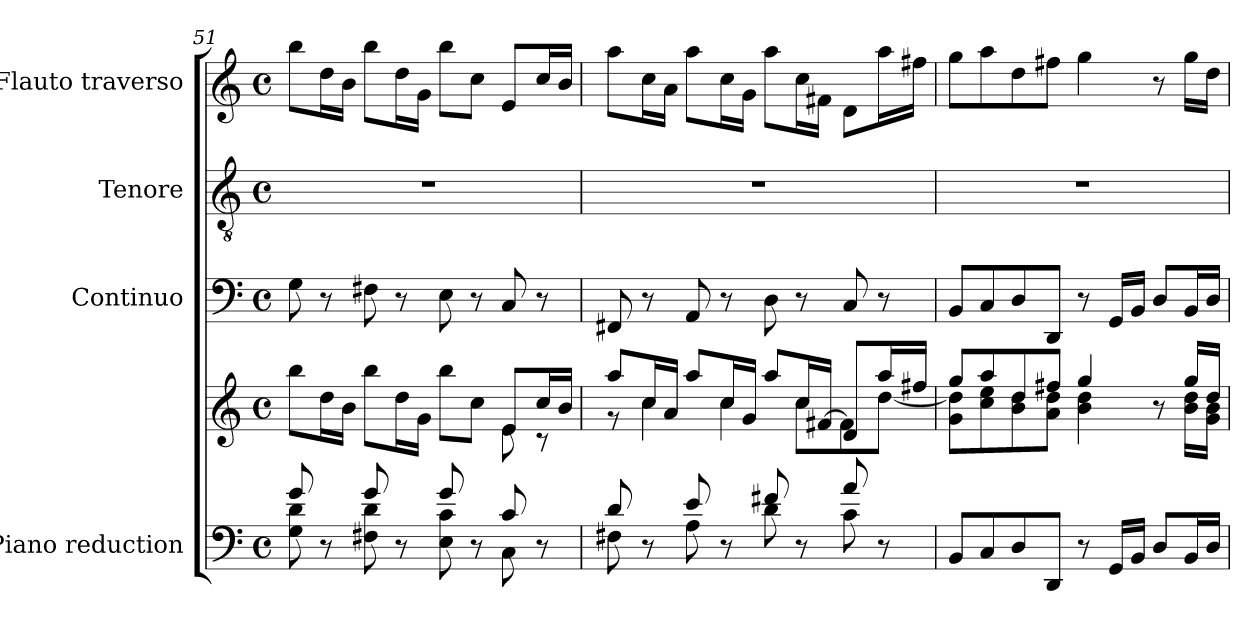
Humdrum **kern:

**kern	**kern	**kern	**kern	**kern
*part4	*part4	*part3	*part2	*part1
*staff5	*staff4	*staff3	*staff2	*staff1
*I"Piano reduction	*	*I"Continuo	*I"Tenore	*I"Flauto traverso
*I'Pno	*	*	*	*I'Fl
*clefF4	*clefG2	*clefF4	*clefGv2	*clefG2
*k[]	*k[]	*k[]	*k[]	*k[]
*M4/4	*M4/4	*M4/4	*M4/4	*M4/4
*met(c)	*met(c)	*met(c)	*met(c)	*met(c)
=51	=51	=51	=51	=51
*^	*^	*	*	*
8g/	8G\ 8d\	8bb\L	2ryy	8G\	1r	8bb\L
8r	8ryy	16dd\L	.	8r	.	16dd\L
.	.	16b\JJ	.	.	.	16b\JJ
8g/	8F#X\ 8d\	8bb\L	.	8F#X\	.	8bb\L
8r	8ryy	16dd\L	.	8r	.	16dd\L
.	.	16g\JJ	.	.	.	16g\JJ
8g/	8E\ 8c\	8bb\L	4ryy	8E\	.	8bb\L
8r	8ryy	8cc\J	.	8r	.	8cc\J
8c/	8C\	8e/L	8e\	8C/	.	8e/L
8r	8ryy	16cc/L	8r	8r	.	16cc/L
.	.	16b/JJ	.	.	.	16b/JJ
!!LO:PB:g=z
=52	=52	=52	=52	=52	=52	=52
8d/	8F#X\	8aa/L	8r	8FF#X/	1r	8aa\L
8r	8ryy	16cc/L	4cc\	8r	.	16cc\L
.	.	16a/JJ	.	.	.	16a\JJ
8e/	8A\	8aa/L	.	8AA/	.	8aa\L
8r	8ryy	16cc/L	4cc\	8r	.	16cc\L
.	.	16g/JJ	.	.	.	16g\JJ
8f#X/	8d\	8aa/L	.	8D\	.	8aa\L
8r	8ryy	16cc/L	8cc\L	8r	.	16cc\L
.	.	[<16f#X/JJ	.	.	.	16f#X\JJ
8a/	8c\	8d/L	8f#\]	8C/	.	8d\L
8r	8ryy	16aa/L	[8dd\J	8r	.	16aa\L
.	.	16ff#X/JJ	.	.	.	16ff#X\JJ
*v	*v	*	*	*	*	*
=53	=53	=53	=53	=53	=53
8BB/L	8gg/L	8g\ 8dd\]L	8BB/L	1r	8gg\L
8C/	8aa/	8cc\ 8ee\	8C/	.	8aa\
8D/	8dd/	8b\ 8dd\	8D/	.	8dd\
8DD/J	8ff#X/J	8a\ 8dd\J	8DD/J	.	8ff#X\J
8r	4gg/	4b\ 4dd\	8r	.	4gg\
16GG/LL	.	.	16GG/LL	.	.
16BB/JJ	.	.	16BB/JJ	.	.
8D/L	8r	8ryy	8D/L	.	8r
16BB/L	16gg/LL	16b\ 16dd\LL	16BB/L	.	16gg\LL
16D/JJ	16dd/JJ	16g\ 16b\JJ	16D/JJ	.	16dd\JJ
*	*v	*v	*	*	*
=	=	=	=	=
*-	*-	*-	*-	*-
